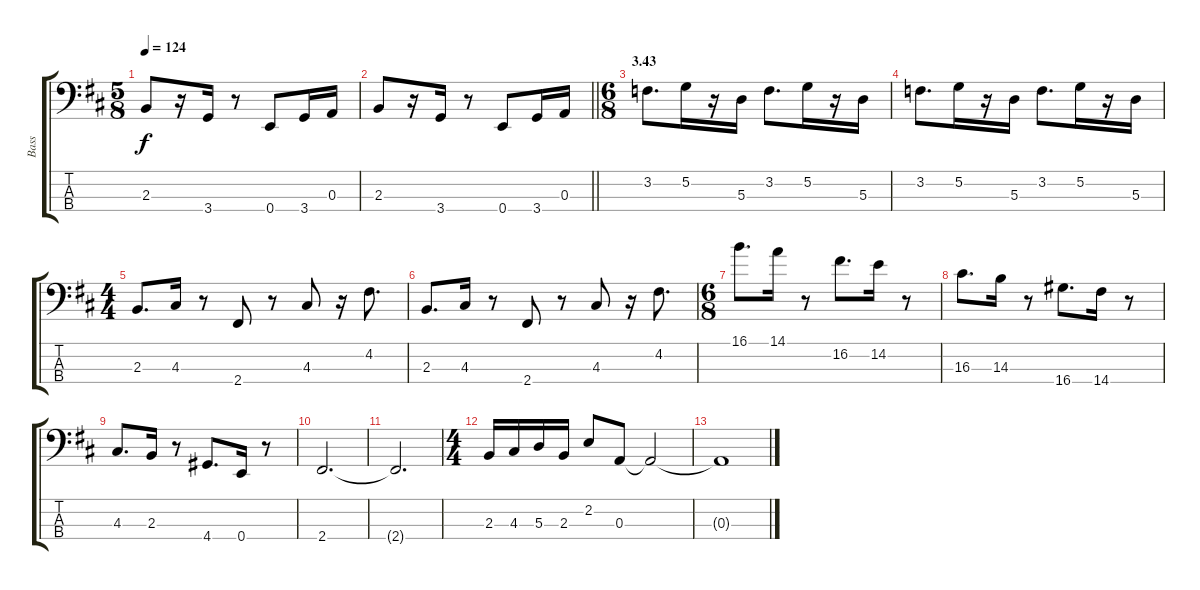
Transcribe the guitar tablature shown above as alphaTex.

\track ("Bass" "Bass") {instrument electricbasspick}
\staff {score tabs}
\tuning (G2 D2 A1 E1) {hide}
\ts (5 8)
\tempo 124
\clef f4
\ks d
2.3.8{dy f} r.16 3.4.16 r.8 0.4.8 3.4.16 0.3.16 |
\barLineRight lightlight
2.3.8 r.16 3.4.16 r.8 0.4.8 3.4.16 0.3.16 |
\ts (6 8)
\section ("" "3.43")
3.2.8{d} 5.2.16 r.16 5.3.16 3.2.8{d} 5.2.16 r.16 5.3.16 |
3.2.8{d} 5.2.16 r.16 5.3.16 3.2.8{d} 5.2.16 r.16 5.3.16 |
\ts (4 4)
2.3.8{d} 4.3.16 r.8 2.4.8 r.8 4.3.8 r.16 4.2.8{d} |
2.3.8{d} 4.3.16 r.8 2.4.8 r.8 4.3.8 r.16 4.2.8{d} |
\ts (6 8)
16.1.8{d} 14.1.16 r.8 16.2.8{d} 14.2.16 r.8 |
16.3.8{d} 14.3.16 r.8 16.4.8{d} 14.4.16 r.8 |
4.3.8{d} 2.3.16 r.8 4.4.8{d} 0.4.16 r.8 |
2.4.2{d} |
2.4{t}.2{d} |
\ts (4 4)
2.3.16 4.3.16 5.3.16 2.3.16 2.2.8 0.3.8 0.3{t}.2 |
0.3{t}.1
